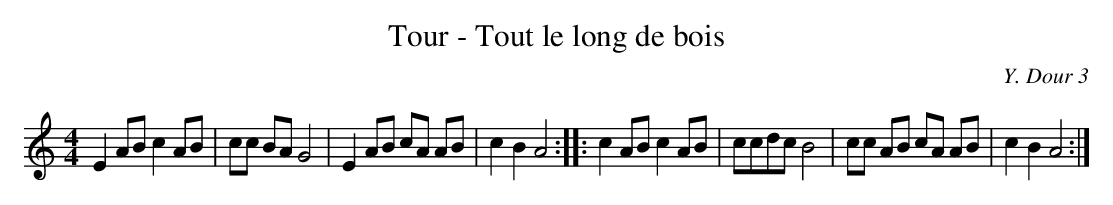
X:1
T:Tour - Tout le long de bois
C:Y. Dour 3
M:4/4
L:1/8
K:C
E2ABc2AB|cc BA G4|E2AB cA AB|c2B2A4:|\
|:c2ABc2AB|ccdcB4|cc AB cA AB|c2B2A4:|
